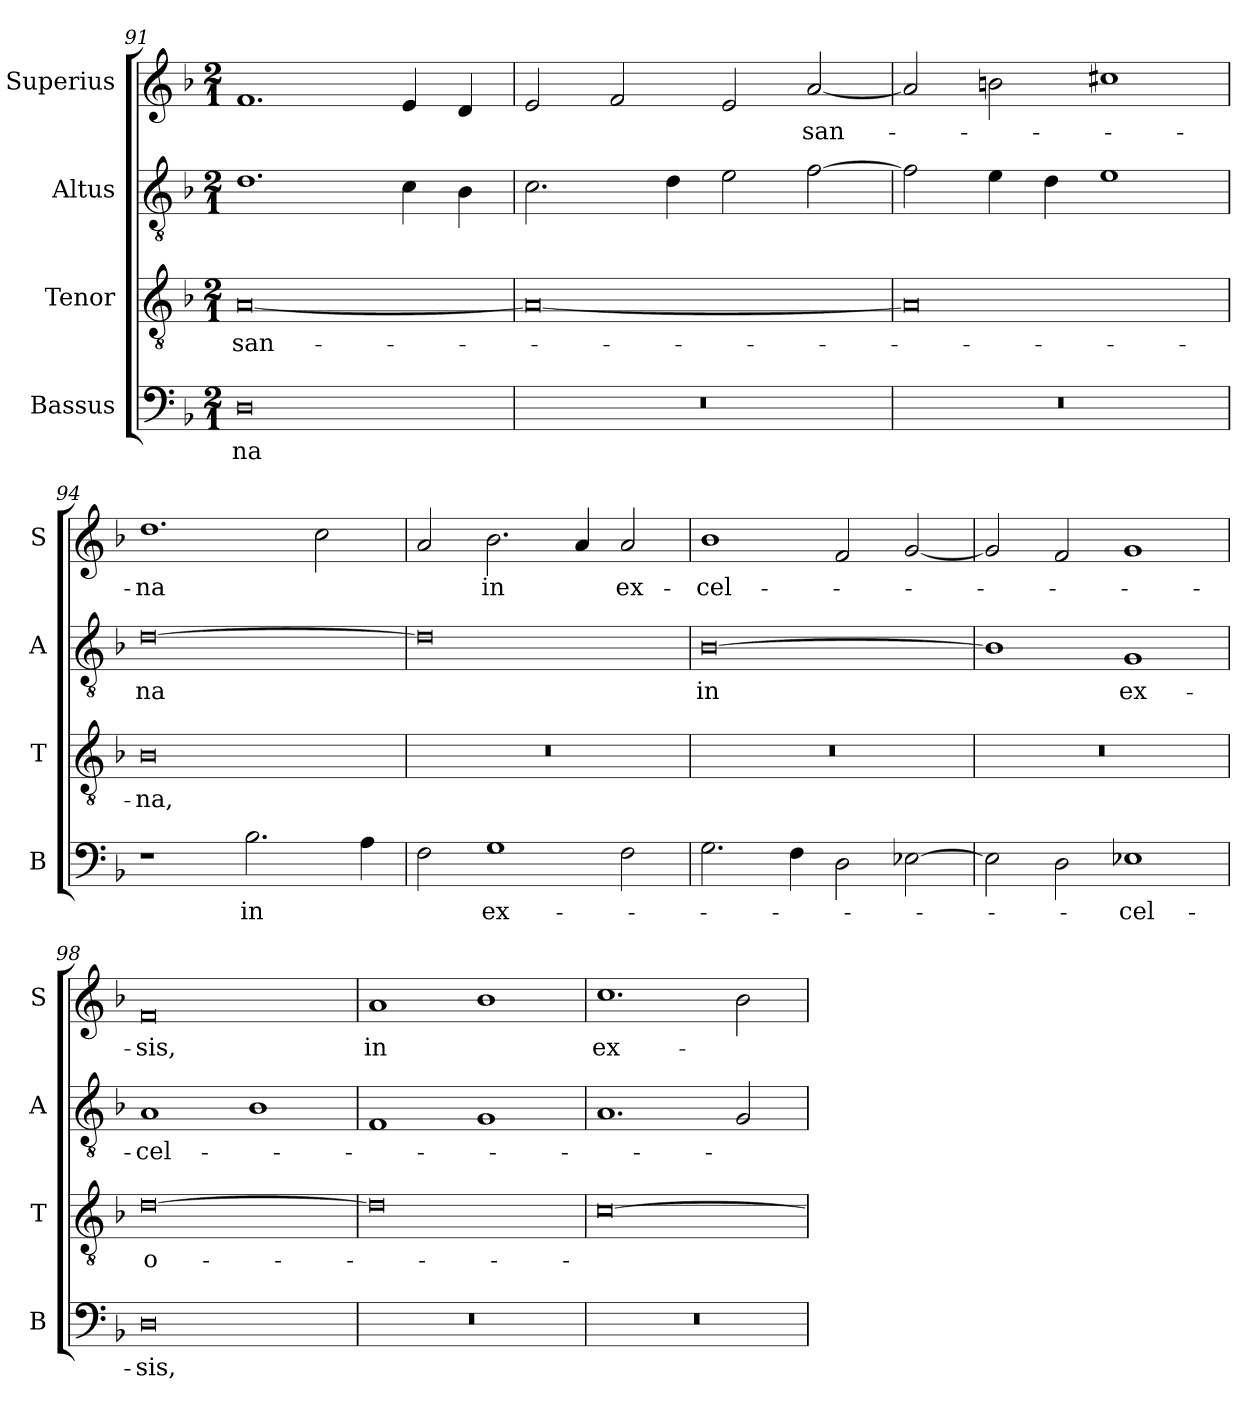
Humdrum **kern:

**kern	**text	**kern	**text	**kern	**text	**kern	**text
*part4	*part4	*part3	*part3	*part2	*part2	*part1	*part1
*staff4	*staff4	*staff3	*staff3	*staff2	*staff2	*staff1	*staff1
*I"Bassus	*	*I"Tenor	*	*I"Altus	*	*I"Superius	*
*I'B	*	*I'T	*	*I'A	*	*I'S	*
*clefF4	*	*clefGv2	*	*clefGv2	*	*clefG2	*
*k[b-]	*	*k[b-]	*	*k[b-]	*	*k[b-]	*
*M2/1	*	*M2/1	*	*M2/1	*	*M2/1	*
=91	=91	=91	=91	=91	=91	=91	=91
!	!LO:LY:i	!	!LO:LY:i	!	!	!	!
0D	-na	[0A	-san-	1.d	.	1.f	.
.	.	.	.	4c	.	4e	.
.	.	.	.	4B-	.	4d	.
=92	=92	=92	=92	=92	=92	=92	=92
0r	.	0A_	.	2.c	.	2e	.
.	.	.	.	.	.	2f	.
.	.	.	.	4d	.	.	.
.	.	.	.	2e	.	2e	.
!	!	!	!	!	!	!	!LO:LY:i
.	.	.	.	[2f	.	[2a	-san-
=93	=93	=93	=93	=93	=93	=93	=93
0r	.	0A]	.	2f]	.	2a]	.
.	.	.	.	4e	.	2bn	.
.	.	.	.	4d	.	.	.
.	.	.	.	1e	.	1cc#X	.
=94	=94	=94	=94	=94	=94	=94	=94
!	!	!	!LO:LY:i	!	!LO:LY:i	!	!LO:LY:i
1r	.	0B-	-na,	[0d	-na	1.dd	-na
2.B-	in	.	.	.	.	.	.
.	.	.	.	.	.	2cc	.
4A	.	.	.	.	.	.	.
=95	=95	=95	=95	=95	=95	=95	=95
2F	.	0r	.	0d]	.	2a	.
1G	ex-	.	.	.	.	2.b-	in
.	.	.	.	.	.	4a	.
2F	.	.	.	.	.	2a	ex-
=96	=96	=96	=96	=96	=96	=96	=96
2.G	.	0r	.	[0B-	in	1b-	-cel-
4F	.	.	.	.	.	.	.
2D	.	.	.	.	.	2f	.
[2E-X	.	.	.	.	.	[2g	.
=97	=97	=97	=97	=97	=97	=97	=97
2E-]	.	0r	.	1B-]	.	2g]	.
2D	.	.	.	.	.	2f	.
!	!LO:LY:i	!	!	!	!LO:LY:i	!	!
1E-X	-cel-	.	.	1G	ex-	1g	.
=98	=98	=98	=98	=98	=98	=98	=98
!	!LO:LY:i	!	!LO:LY:i	!	!LO:LY:i	!	!LO:LY:i
0D	-sis,	[0d	o-	1A	-cel-	0f	-sis,
.	.	.	.	1B-	.	.	.
=99	=99	=99	=99	=99	=99	=99	=99
!	!	!	!	!	!	!	!LO:LY:i
0r	.	0d]	.	1F	.	1a	in
.	.	.	.	1G	.	1b-	.
=100	=100	=100	=100	=100	=100	=100	=100
!	!	!	!	!	!	!	!LO:LY:i
0r	.	[0c	.	1.A	.	1.cc	ex-
.	.	.	.	2G	.	2b-	.
=	=	=	=	=	=	=	=
*-	*-	*-	*-	*-	*-	*-	*-
